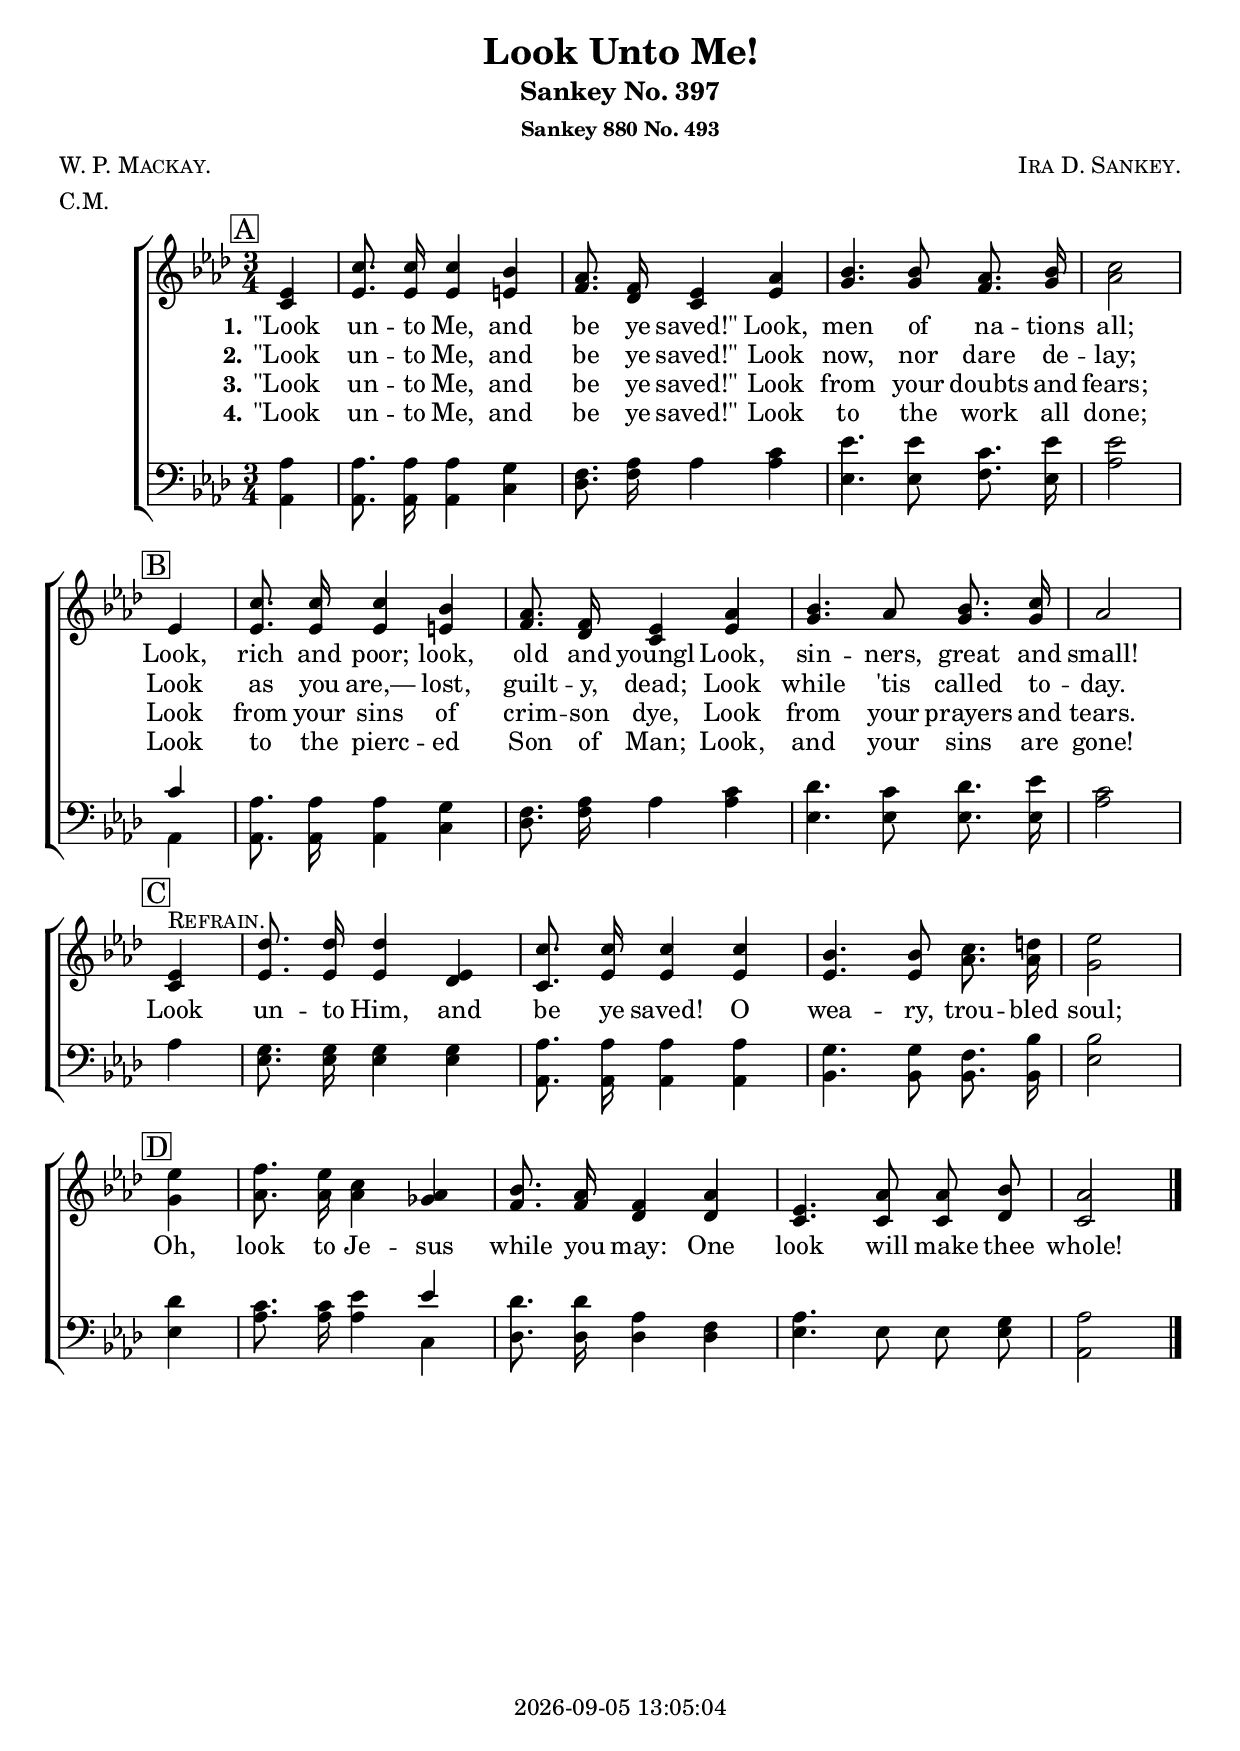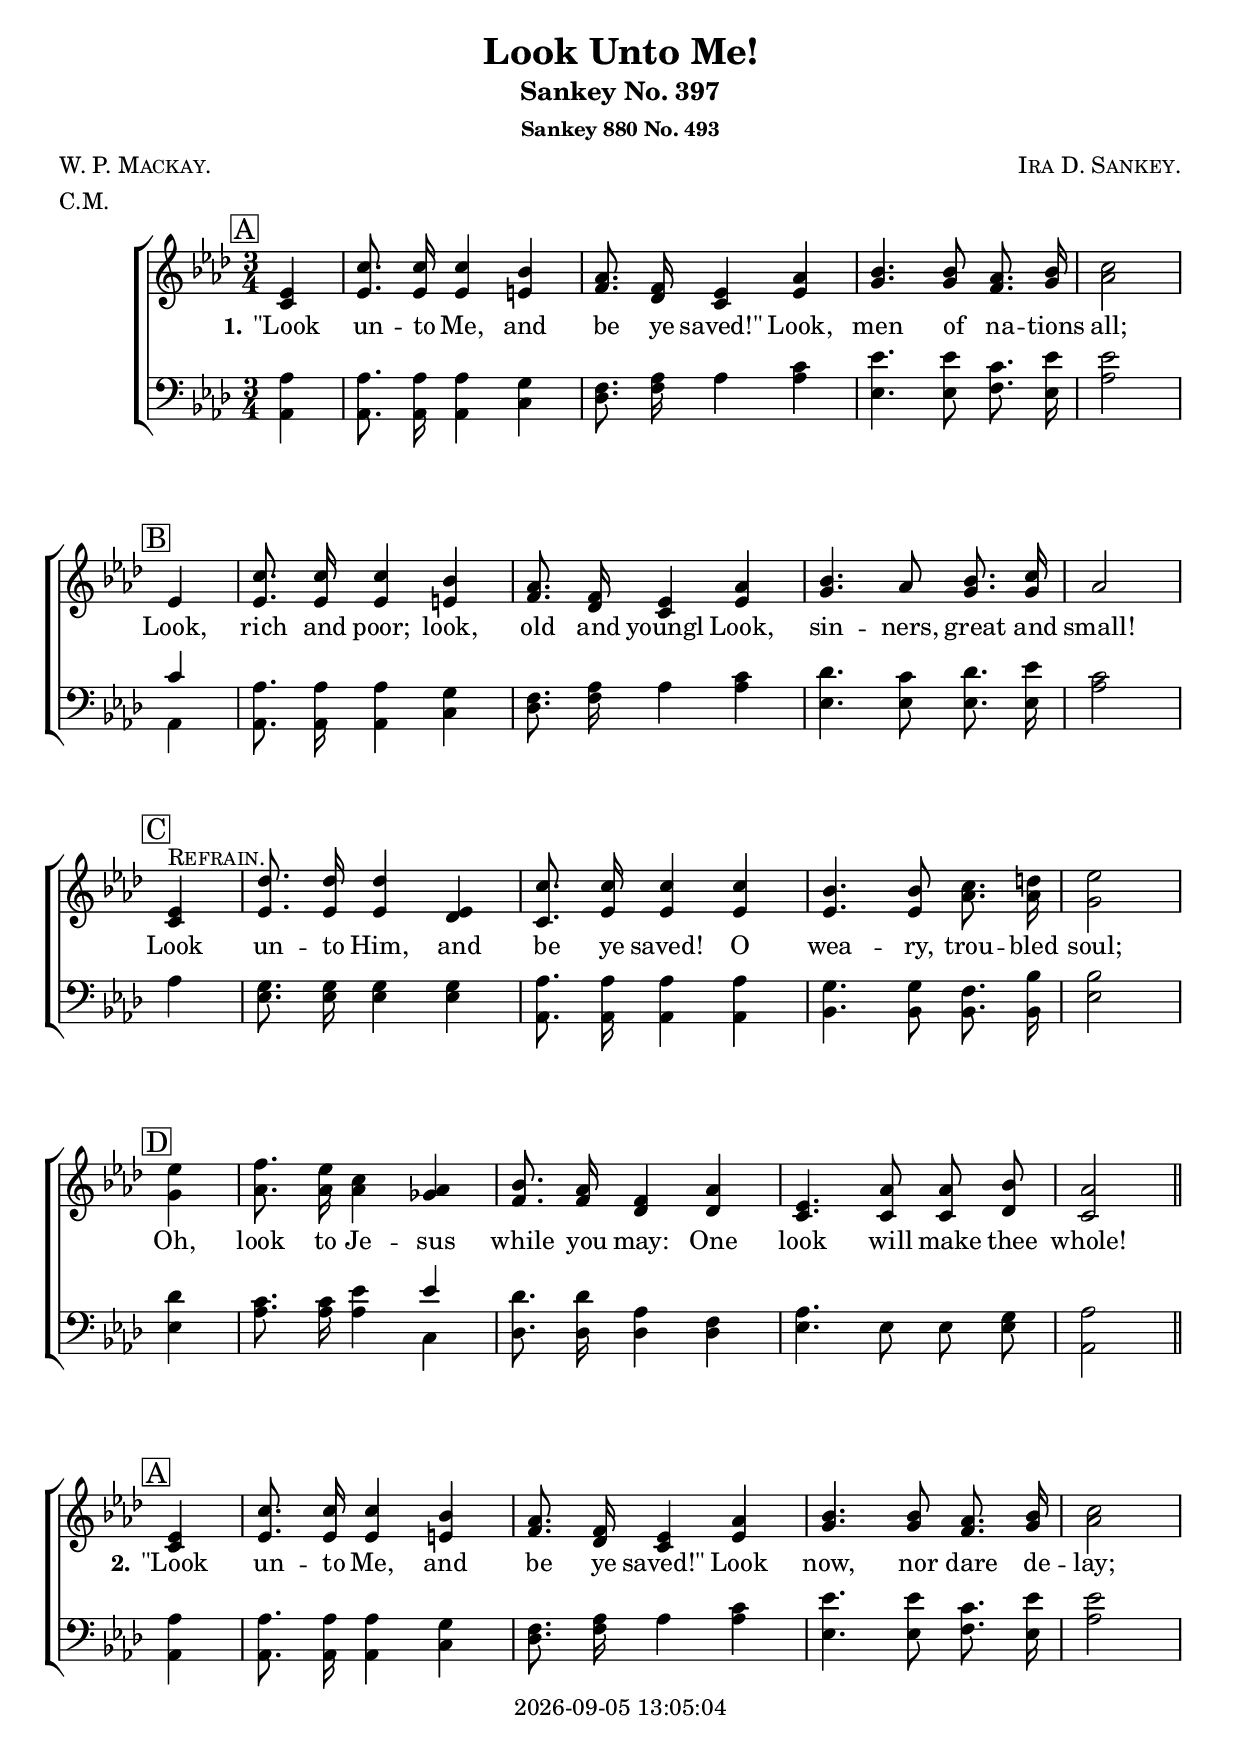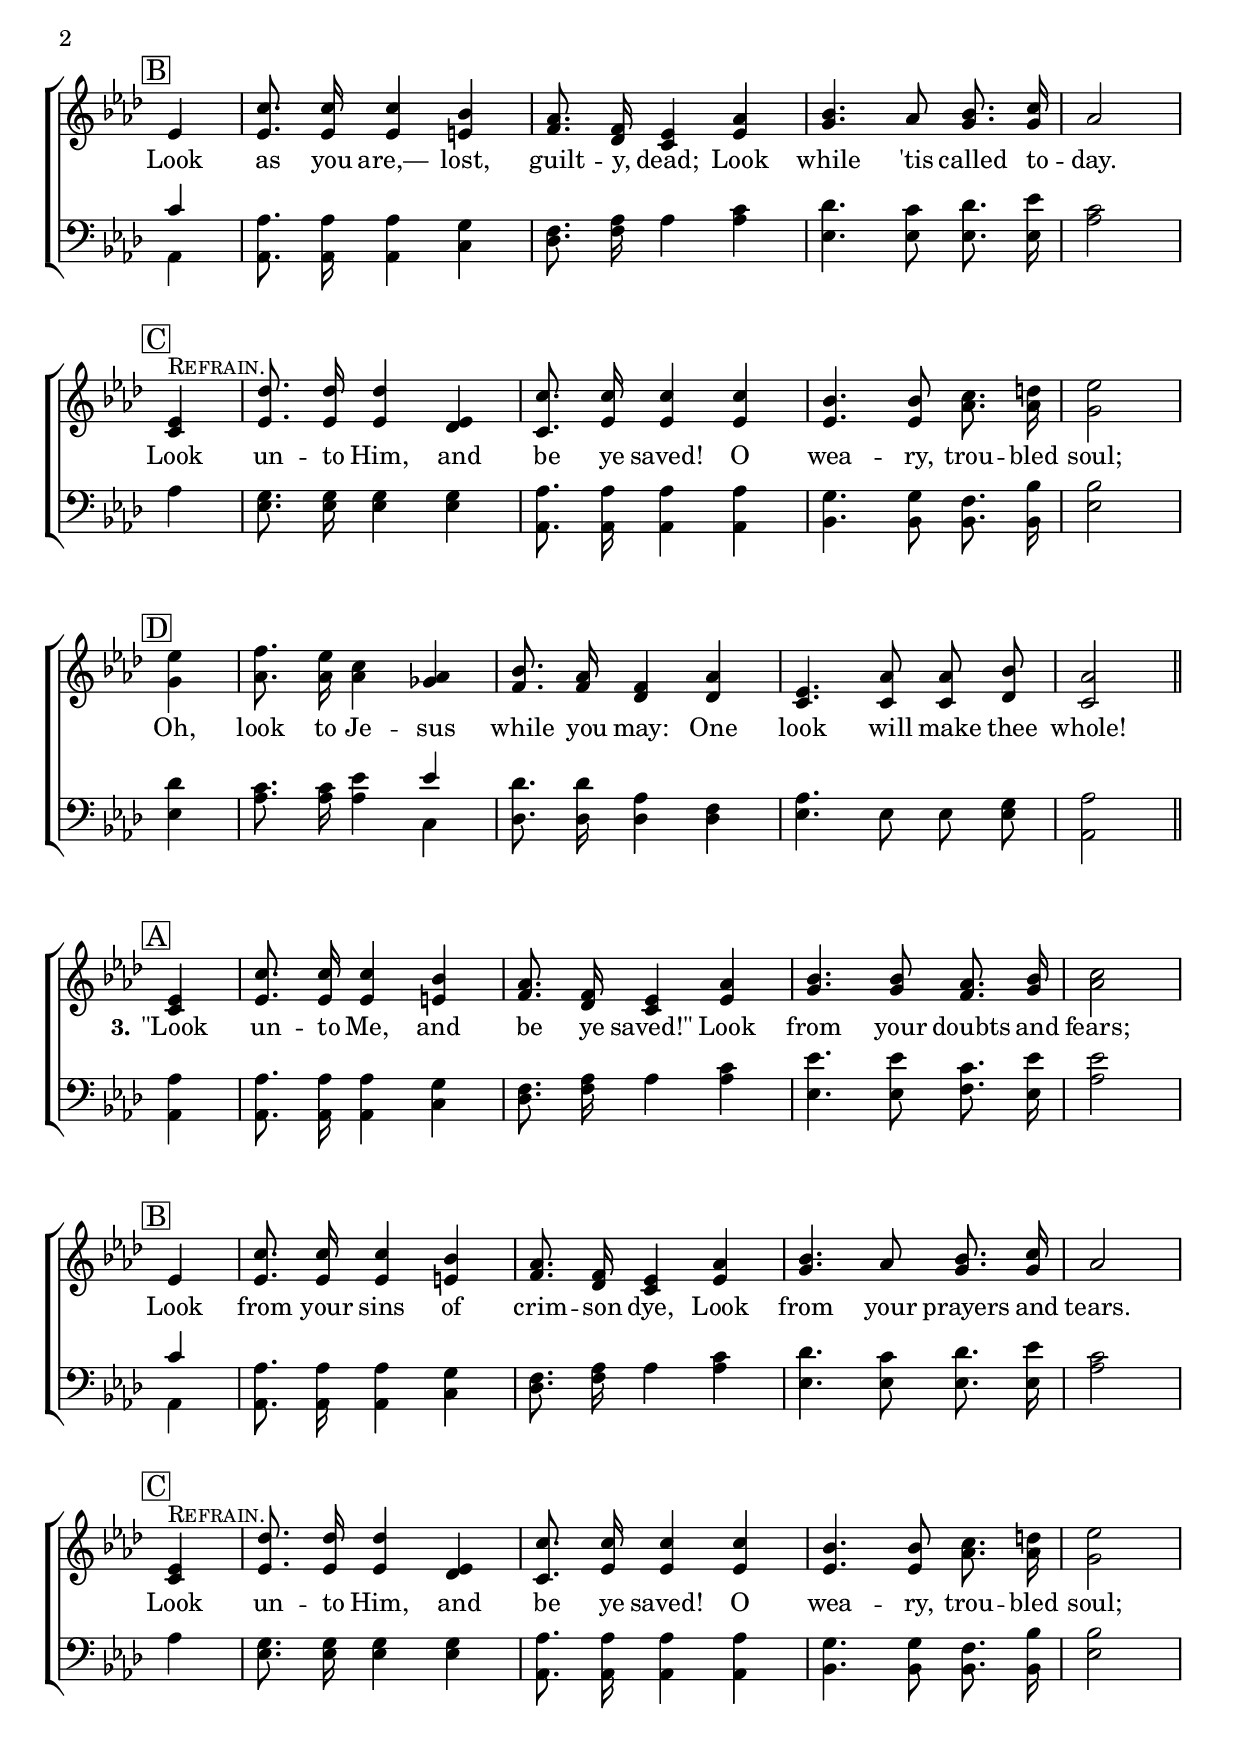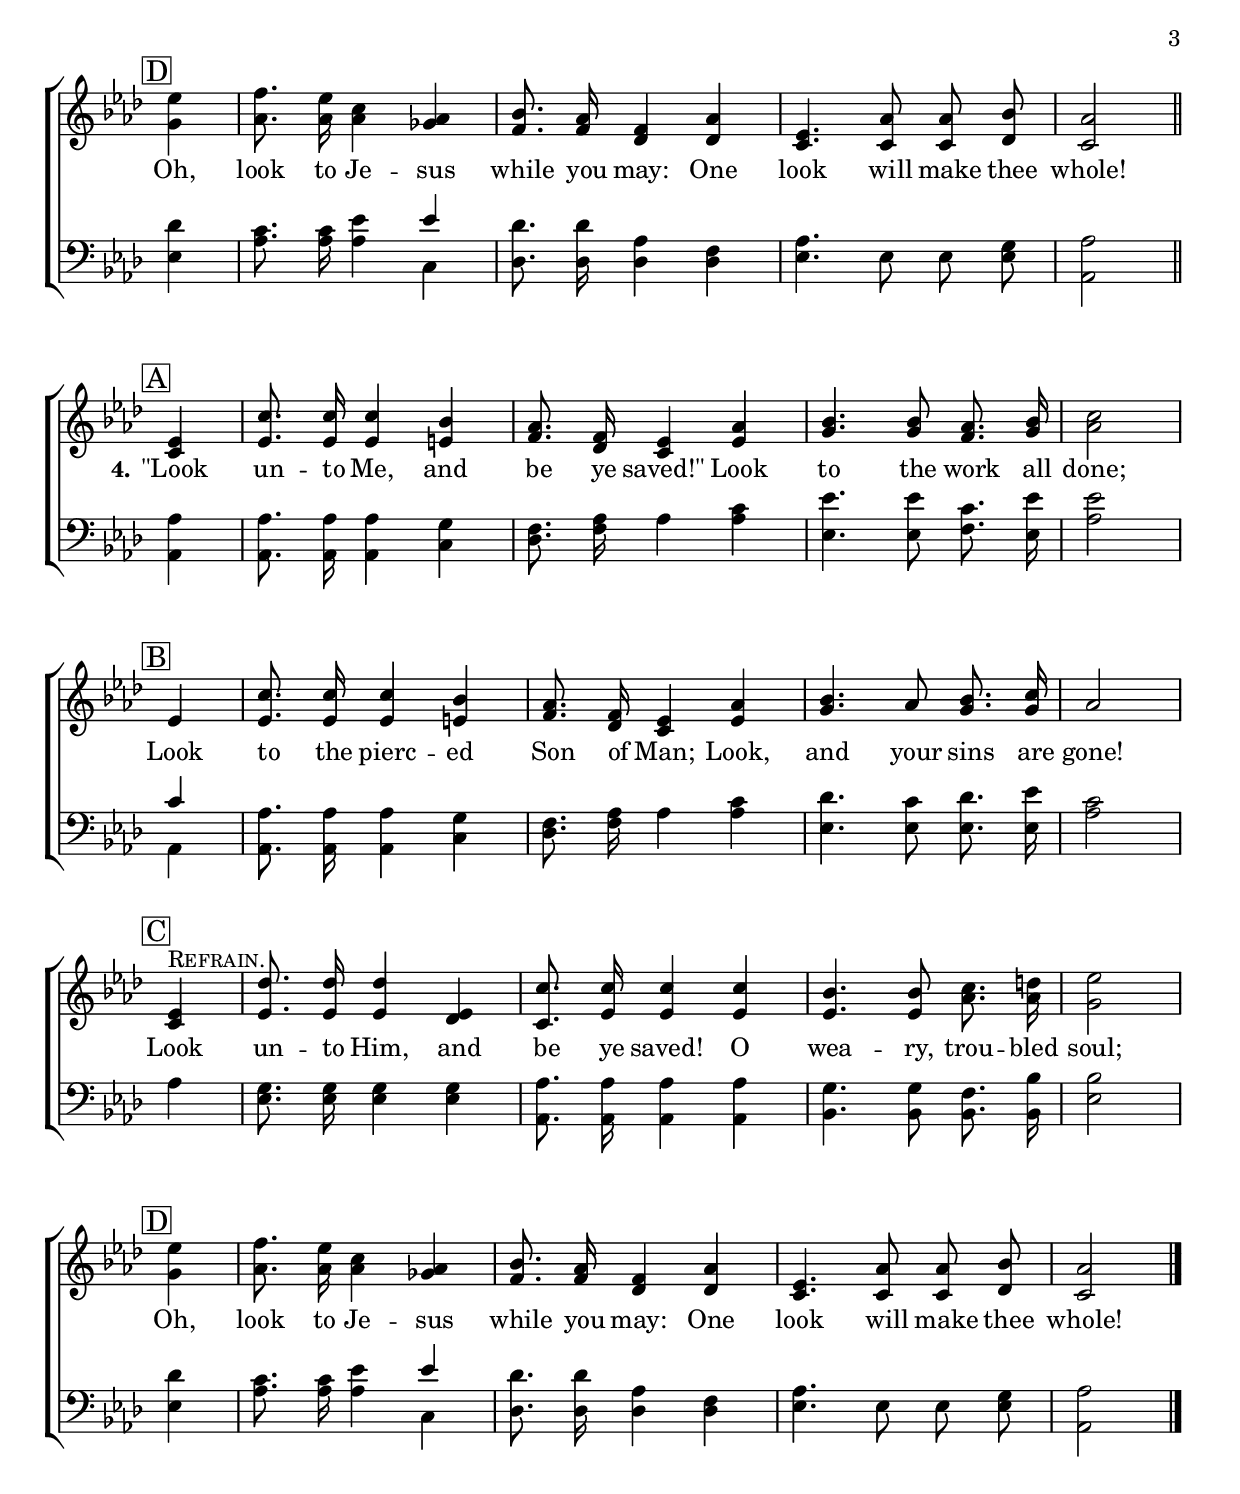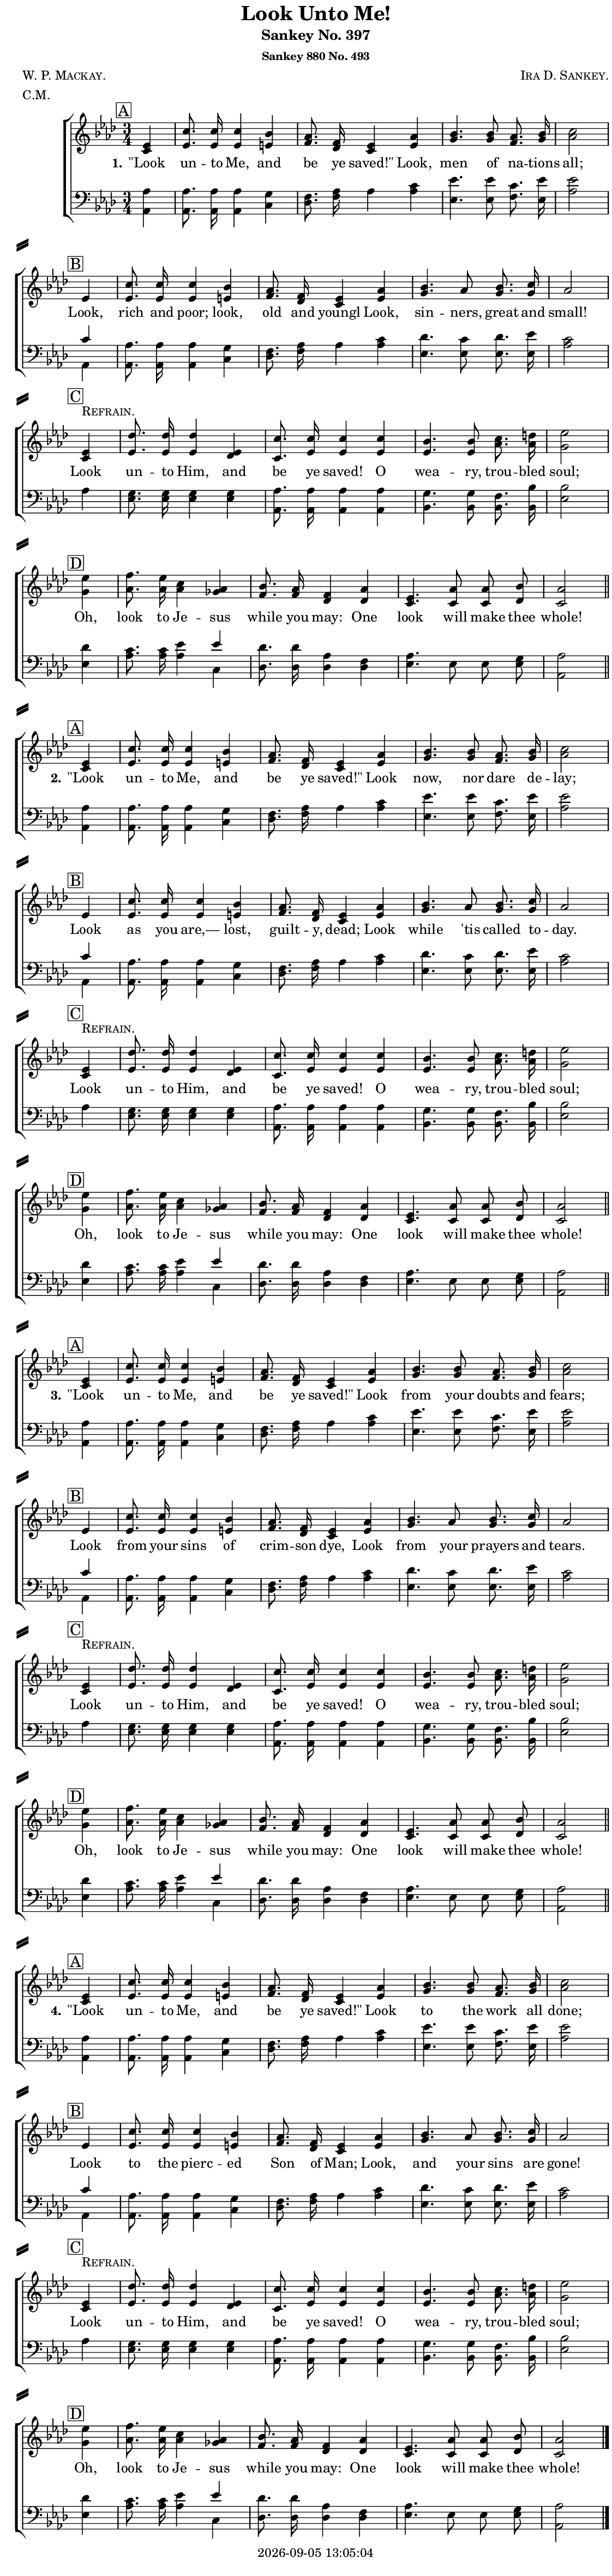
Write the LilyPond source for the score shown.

\version "2.22.1"

\include "articulate.ly"

today = #(strftime "%Y-%m-%d %H:%M:%S" (localtime (current-time)))

\header {
% centered at top
%  dedication  = "dedication"
  title       = "Look Unto Me!"
  subtitle    = "Sankey No. 397"
  subsubtitle = "Sankey 880 No. 493"
%  instrument  = "instrument"
  
% arrangement of following lines:
%
%  poet    composer
%  meter   arranger
%  piece       opus

  composer    = \markup\smallCaps "Ira D. Sankey."
%  arranger    = "arranger"
%  opus        = "opus"

  poet        = \markup\smallCaps "W. P. Mackay."
  meter       = \markup\smallCaps "C.M."
%  piece       = \markup\smallCaps "piece"

% centered at bottom
% tagline     = "tagline" % default lilypond version
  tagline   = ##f
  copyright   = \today
}

% #(set-global-staff-size 16)

global = {
  \key aes \major
  \time 3/4
  \partial 4
}

RehearsalTrack = {
% \set Score.currentBarNumber = #5
  \mark \markup { \box "A" } s4 s2.*3 s2
  \mark \markup { \box "B" } s4 s2.*3 s2
  \mark \markup { \box "C" } s4 s2.*3 s2
  \mark \markup { \box "D" } s4 s2.*3 s2
}

TempoTrack = {
  \set Score.tempoHideNote = ##t
  \tempo 4=120
}

nl = { \bar "||" \break }

soprano = \relative {
  \autoBeamOff
  ees'4
  c'8. 16 4 bes
  aes8. f16 ees4 aes
  bes4. 8 aes8. bes16
  c2 \bar "|" \break ees,4
  c'8. 16 4 bes % B
  aes8. f16 ees4 aes
  bes4. aes8 bes8. c16
  aes2 \bar "|" \break ees4^\markup\smallCaps Refrain.
  des'8. 16 4 ees, % C
  c'8. 16 4 4
  bes4. 8 c8. d16
  ees2 \bar "|" \break 4
  f8. ees16 c4 aes % D
  bes8. aes16 f4 aes
  ees4. aes8 8 bes
  aes2
}

alto = \relative {
  \autoBeamOff
  c'4
  ees8. 16 4 e
  f8. des16 c4 ees
  g4. 8 f8. g16
  aes2 ees4
  ees8. 16 4 e % B
  f8. des16 c4 ees
  g4. aes8 g8. 16
  aes2 c,4
  ees8. 16 4 des % C
  c8. ees16 4 4
  ees4. 8 aes8. 16
  g2 4
  aes8. 16 4 ges % D
  f8. 16 des4 4
  c4. 8 8 des
  c2
}

tenor = \relative {
  \autoBeamOff
  aes4
  aes8. 16 4 g
  f8. aes16 4 c
  ees4. 8 c8. ees16
  ees2 c4
  aes8. 16 4 g % B
  f8. aes16 4 c
  des4. c8 des8. ees16
  c2 aes4
  g8. 16 4 4 % C
  aes8. 16 4 4
  g4. 8 f8. bes16
  bes2 des4
  c8. 16 ees4 4 % D
  des8. 16 aes4 f
  aes4. ees8 8 g
  aes2
}

bass = \relative {
  \autoBeamOff
  aes,4
  aes8. 16 4 c
  des8. f16 aes4 4
  ees4. 8 f8. ees16
  aes2 aes,4
  aes8. 16 4 c % B
  des8. f16 aes4 4
  ees4. 8 8. 16
  aes2 4
  ees8. 16 4 4 % C
  aes,8. 16 4 4
  bes4. 8 8. 16
  ees2 4
  aes8. 16 4 c, % D
  des8. 16 4 4
  ees4. 8 8 8
  aes,2
}

nom  = {   \set ignoreMelismata = ##t }
yesm = { \unset ignoreMelismata       }

chorus = \lyricmode {
  Look un -- to Him, and be ye saved!
  O wea -- ry, trou -- bled soul;
  Oh, look to Je -- sus while you may:
  One look will make thee whole!
}

chorusMen = \lyricmode {
}

verses = 4

wordsOne = \lyricmode {
  \set stanza = "1."
  "\"Look" un -- to Me, and be ye "saved!\""
  Look, men of na -- tions all;
  Look, rich and poor; look, old and youngl
  Look, sin -- ners, great and small!
  
}
  
wordsTwo = \lyricmode {
  \set stanza = "2."
  "\"Look" un -- to Me, and be ye "saved!\""
  Look now, nor dare de -- lay;
  Look as you are,— lost, guilt -- y, dead;
  Look while 'tis called to -- day.
}
  
wordsThree = \lyricmode {
  \set stanza = "3."
  "\"Look" un -- to Me, and be ye "saved!\""
  Look from your doubts and fears;
  Look from your sins of crim -- son dye,
  Look from your prayers and tears.
}
  
wordsFour = \lyricmode {
  \set stanza = "4."
  "\"Look" un -- to Me, and be ye "saved!\""
  Look to the work all done;
  Look to the pierc -- ed Son of Man;
  Look, and your sins are gone!
}
  
wordsMidi = \lyricmode {
  \set stanza = "1."
  "\"Look " un "to " "Me, " "and " "be " "ye " "saved!\" "
  "\nLook, " "men " "of " na "tions " "all; "
  "\nLook, " "rich " "and " "poor; " "look, " "old " "and " "youngl "
  "\nLook, " sin "ners, " "great " "and " "small! "
  "\nLook " un "to " "Him, " "and " "be " "ye " "saved! "
  "\nO " wea "ry, " trou "bled " "soul; "
  "\nOh, " "look " "to " Je "sus " "while " "you " "may: "
  "\nOne " "look " "will " "make " "thee " "whole! "

  \set stanza = "2."
  "\n\"Look " un "to " "Me, " "and " "be " "ye " "saved!\" "
  "\nLook " "now, " "nor " "dare " de "lay; "
  "\nLook " "as " "you " "are,— " "lost, " guilt "y, " "dead; "
  "\nLook " "while " "'tis " "called " to "day. "
  "\nLook " un "to " "Him, " "and " "be " "ye " "saved! "
  "\nO " wea "ry, " trou "bled " "soul; "
  "\nOh, " "look " "to " Je "sus " "while " "you " "may: "
  "\nOne " "look " "will " "make " "thee " "whole! "

  \set stanza = "3."
  "\n\"Look " un "to " "Me, " "and " "be " "ye " "saved!\" "
  "\nLook " "from " "your " "doubts " "and " "fears; "
  "\nLook " "from " "your " "sins " "of " crim "son " "dye, "
  "\nLook " "from " "your " "prayers " "and " "tears. "
  "\nLook " un "to " "Him, " "and " "be " "ye " "saved! "
  "\nO " wea "ry, " trou "bled " "soul; "
  "\nOh, " "look " "to " Je "sus " "while " "you " "may: "
  "\nOne " "look " "will " "make " "thee " "whole! "

  \set stanza = "4."
  "\n\"Look " un "to " "Me, " "and " "be " "ye " "saved!\" "
  "\nLook " "to " "the " "work " "all " "done; "
  "\nLook " "to " "the " pierc "ed " "Son " "of " "Man; "
  "\nLook, " "and " "your " "sins " "are " "gone! "
  "\nLook " un "to " "Him, " "and " "be " "ye " "saved! "
  "\nO " wea "ry, " trou "bled " "soul; "
  "\nOh, " "look " "to " Je "sus " "while " "you " "may: "
  "\nOne " "look " "will " "make " "thee " "whole! "
}

wordsMidiMen = \lyricmode {
}

\book {
  \bookOutputSuffix "midi"
  \score {
%    \articulate
        \new ChoirStaff <<
                                % Soprano staff
          \new Staff = soprano
          <<
            \new Voice { \repeat unfold \verses \TempoTrack     }
            \new Voice { \global \repeat unfold \verses \soprano \bar "|." }
            \addlyrics \wordsMidi
          >>
                                % Alto staff
          \new Staff = alto
          <<
            \new Voice { \global \repeat unfold \verses { \alto \nl } \bar "|." }
          >>
                                % Tenor staff
          \new Staff = tenor
          <<
            \clef "treble_8"
            \new Voice { \global \repeat unfold \verses \tenor }
            \addlyrics \wordsMidiMen
          >>
                                % Bass staff
          \new Staff = bass
          <<
            \clef "bass"
            \new Voice { \global \repeat unfold \verses \bass }
          >>
        >>
    \midi {}
  }
}

\book {
  \bookOutputSuffix "repeat"
  \score {
        \new ChoirStaff <<
                                  % Joint soprano/alto staff
          \new Staff = women \with { printPartCombineTexts = ##f }
          <<
            \new Voice \RehearsalTrack
            \new Voice \TempoTrack
            \new NullVoice = "aligner" \soprano
            \new Voice \partCombine { \global \soprano \bar "|." } { \global \alto }
            \new Lyrics \lyricsto "aligner" { \wordsOne \chorus }
            \new Lyrics \lyricsto "aligner"   \wordsTwo
            \new Lyrics \lyricsto "aligner"   \wordsThree
            \new Lyrics \lyricsto "aligner"   \wordsFour
          >>
                                  % Joint tenor/bass staff
          \new Staff = men \with { printPartCombineTexts = ##f }
          <<
            \clef "bass"
            \new Voice \partCombine { \global \tenor } { \global \bass }
            \new NullVoice = alignerT { \tenor }
          >>
          \new Lyrics \with {alignAboveContext = men} \lyricsto alignerT \chorusMen
        >>
    \layout {
      indent = 1.5\cm
      \pointAndClickOff
      \context {
        \Staff \RemoveAllEmptyStaves
      }
    }
  }
}

\book {
  \bookOutputSuffix "single"
  \score {
        \new ChoirStaff <<
                                  % Joint soprano/alto staff
          \new Staff = women \with { printPartCombineTexts = ##f }
          <<
            \new Voice { \repeat unfold \verses \RehearsalTrack }
            \new Voice { \repeat unfold \verses \TempoTrack }
            \new NullVoice = "aligner" { \repeat unfold \verses \soprano }
            \new Voice \partCombine { \global \repeat unfold \verses \soprano \bar "|." }
                                    { \global \repeat unfold \verses { \alto \nl } \bar "|." }
            \new Lyrics \lyricsto "aligner" { \wordsOne   \chorus
                                              \wordsTwo   \chorus
                                              \wordsThree \chorus
                                              \wordsFour  \chorus
                                            }
          >>
                                  % Joint tenor/bass staff
          \new Staff = men \with { printPartCombineTexts = ##f }
          <<
            \clef "bass"
            \new Voice \partCombine { \global \repeat unfold \verses \tenor }
                                    { \global \repeat unfold \verses \bass }
            \new NullVoice = alignerT { \repeat unfold \verses \tenor }
          >>
          \new Lyrics \with {alignAboveContext = men} \lyricsto alignerT { \repeat unfold \verses \chorusMen }
        >>
    \layout {
      indent = 1.5\cm
      \pointAndClickOff
      \context {
        \Staff \RemoveAllEmptyStaves
      }
    }
  }
}

\book {
  \bookOutputSuffix "singlepage"
  \paper {
    top-margin = 0
    left-margin = 7
    right-margin = 1
    paper-width = 190\mm
    page-breaking = #ly:one-page-breaking
    system-system-spacing.basic-distance = #15
    system-separator-markup = \slashSeparator
  }
  \score {
        \new ChoirStaff <<
                                  % Joint soprano/alto staff
          \new Staff = women \with { printPartCombineTexts = ##f }
          <<
            \new Voice { \repeat unfold \verses \RehearsalTrack }
            \new Voice { \repeat unfold \verses \TempoTrack }
            \new NullVoice = "aligner" { \repeat unfold \verses \soprano }
            \new Voice \partCombine { \global \repeat unfold \verses \soprano \bar "|." }
                                    { \global \repeat unfold \verses { \alto \nl } \bar "|." }
            \new Lyrics \lyricsto "aligner" { \wordsOne   \chorus
                                              \wordsTwo   \chorus
                                              \wordsThree \chorus
                                              \wordsFour  \chorus
                                            }
          >>
                                  % Joint tenor/bass staff
          \new Staff = men \with { printPartCombineTexts = ##f }
          <<
            \clef "bass"
            \new Voice \partCombine { \global \repeat unfold \verses \tenor }
                                    { \global \repeat unfold \verses \bass }
            \new NullVoice = alignerT { \repeat unfold \verses \tenor }
          >>
          \new Lyrics \with {alignAboveContext = men} \lyricsto alignerT { \repeat unfold \verses \chorusMen }
        >>
    \layout {
      indent = 1.5\cm
      \pointAndClickOff
      \context {
        \Staff \RemoveAllEmptyStaves
      }
    }
  }
}
